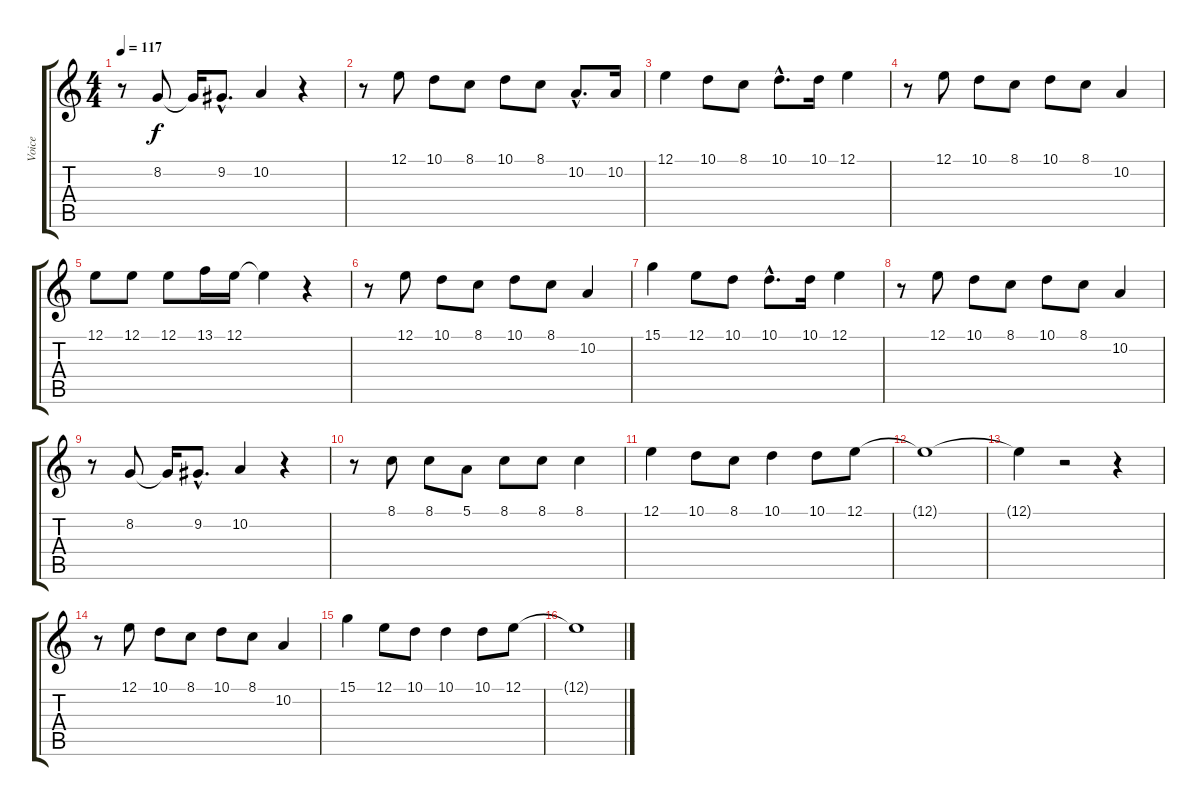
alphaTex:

\track ("Voice" "Voice") {instrument frenchhorn}
\staff {score tabs}
\tuning (E4 B3 G3 D3 A2 E2) {hide}
\ts (4 4)
\tempo 117
\clef g2
\ks c
r.8{dy f} 8.2.8 8.2{t}.16 9.2{hac}.8{d} 10.2.4 r.4 |
r.8 12.1.8 10.1.8 8.1.8 10.1.8 8.1.8 10.2{hac}.8{d} 10.2.16 |
12.1.4 10.1.8 8.1.8 10.1{hac}.8{d} 10.1.16 12.1.4 |
r.8 12.1.8 10.1.8 8.1.8 10.1.8 8.1.8 10.2.4 |
12.1.8 12.1.8 12.1.8 13.1.16 12.1.16 12.1{t}.4 r.4 |
r.8 12.1.8 10.1.8 8.1.8 10.1.8 8.1.8 10.2.4 |
15.1.4 12.1.8 10.1.8 10.1{hac}.8{d} 10.1.16 12.1.4 |
r.8 12.1.8 10.1.8 8.1.8 10.1.8 8.1.8 10.2.4 |
r.8 8.2.8 8.2{t}.16 9.2{hac}.8{d} 10.2.4 r.4 |
r.8 8.1.8 8.1.8 5.1.8 8.1.8 8.1.8 8.1.4 |
12.1.4 10.1.8 8.1.8 10.1.4 10.1.8 12.1.8 |
12.1{t}.1 |
12.1{t}.4 r.2 r.4 |
r.8 12.1.8 10.1.8 8.1.8 10.1.8 8.1.8 10.2.4 |
15.1.4 12.1.8 10.1.8 10.1.4 10.1.8 12.1.8 |
12.1{t}.1
